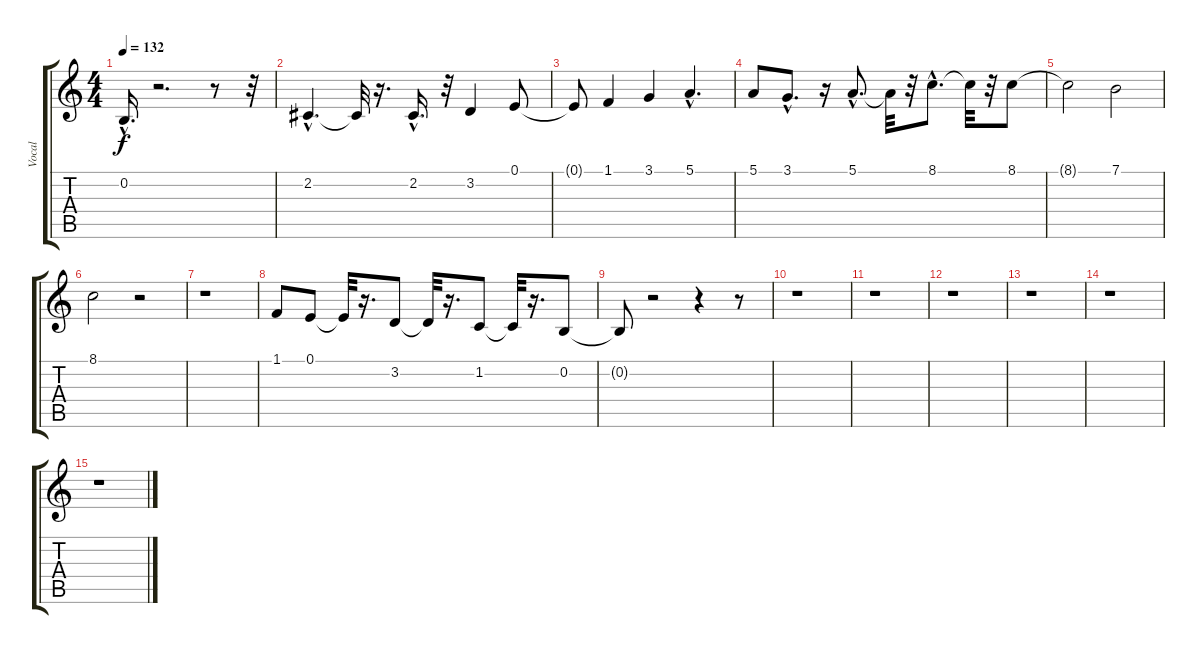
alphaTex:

\track ("Vocal" "Vocal") {instrument acousticgrandpiano}
\staff {score tabs}
\tuning (E4 B3 G3 D3 A2 E2) {hide}
\ts (4 4)
\tempo 132
\clef g2
\ks c
0.2{hac t}.16{d dy f} r.2{d} r.8 r.32 |
2.2{hac}.4{d} 2.2{t}.32 r.16{d} 2.2{hac}.16{d} r.32 3.2.4 0.1.8 |
0.1{t}.8 1.1.4 3.1.4 5.1{hac}.4{d} |
5.1.8 3.1{hac}.8{d} r.16 5.1{hac}.8{d} 5.1{t}.32 r.32 8.1{hac}.8{d} 8.1{t}.32 r.32 8.1.8 |
8.1{t}.2 7.1.2 |
8.1.2 r.2 |
r.1 |
1.1.8 0.1.8 0.1{t}.32 r.16{d} 3.2.8 3.2{t}.32 r.16{d} 1.2.8 1.2{t}.32 r.16{d} 0.2.8 |
0.2{t}.8 r.2 r.4 r.8 |
r.1 |
r.1 |
r.1 |
r.1 |
r.1 |
r.1
